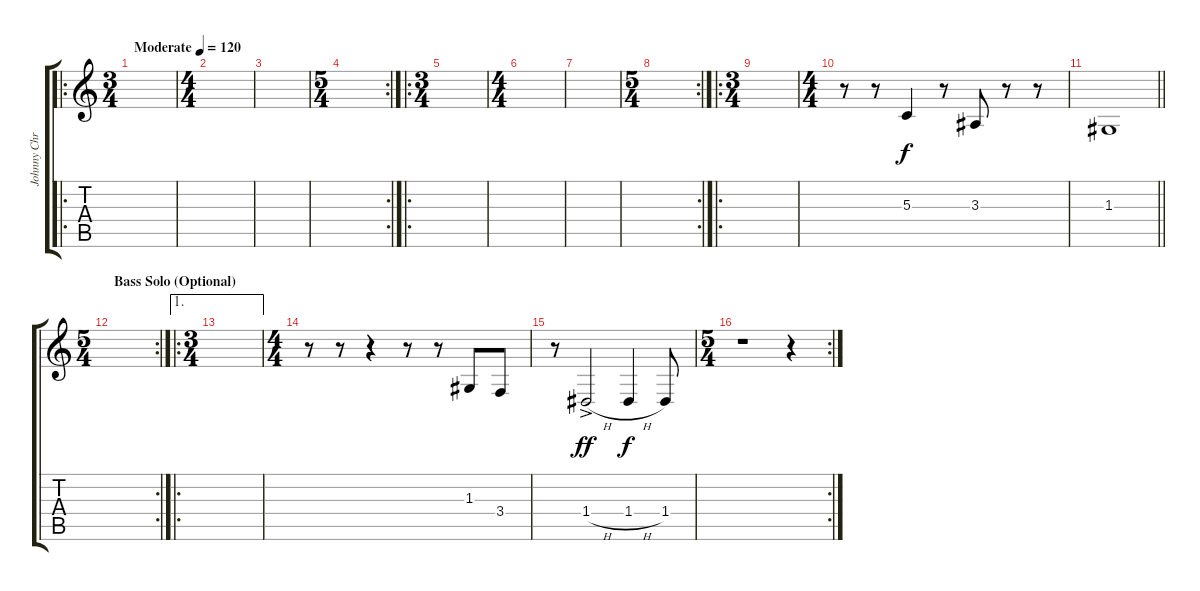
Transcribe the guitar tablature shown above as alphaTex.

\track ("Johnny Christmas (Trumpet)" "Johnny Chr") {instrument trumpet}
\staff {score tabs}
\tuning (E4 B3 G3 D3 A2 E2) {hide}
\ro
\ts (3 4)
\tempo (120 "Moderate")
\clef g2
\ks c
|
\ts (4 4)
|
|
\rc 2
\ts (5 4)
|
\ro
\ts (3 4)
|
\ts (4 4)
|
|
\rc 2
\ts (5 4)
|
\ro
\ts (3 4)
|
\ts (4 4)
r.8 r.8 5.3.4 r.8 3.3.8 r.8 r.8 |
\barLineRight lightlight
1.3.1 |
\rc 2
\ts (5 4)
\section ("" "Bass Solo (Optional)")
|
\ae 1
\ro
\ts (3 4)
|
\ts (4 4)
r.8 r.8 r.4 r.8 r.8 1.3.8 3.4.8 |
r.8 1.4{h ac}.2{dy ff} 1.4{h}.4{dy f} 1.4.8 |
\rc 2
\ts (5 4)
r.1 r.4
